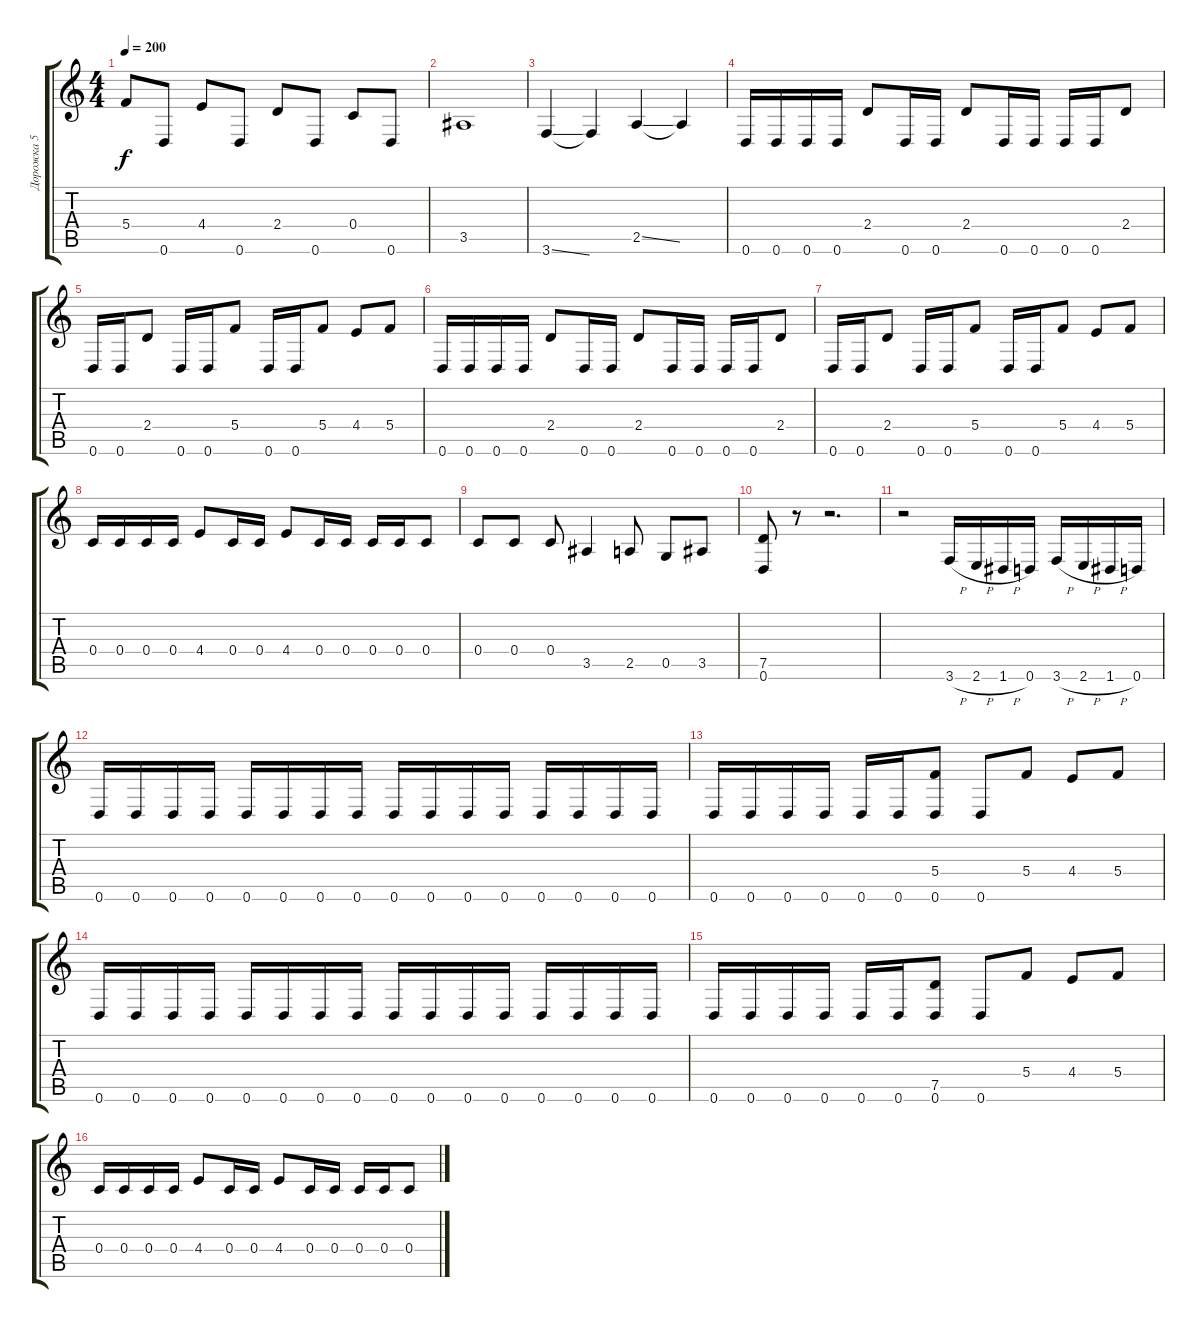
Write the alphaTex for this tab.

\track ("Дорожка 5" "Дорожка 5") {instrument electricbasspick}
\staff {score tabs}
\tuning (D4 A3 F3 C3 G2 D2) {hide}
\ts (4 4)
\tempo 200
\clef g2
\ks c
5.4.8{dy f} 0.6.8 4.4.8 0.6.8 2.4.8 0.6.8 0.4.8 0.6.8 |
3.5.1 |
3.6{ss}.4 3.6{t}.4 2.5{ss}.4 2.5{t}.4 |
0.6.16 0.6.16 0.6.16 0.6.16 2.4.8 0.6.16 0.6.16 2.4.8 0.6.16 0.6.16 0.6.16 0.6.16 2.4.8 |
0.6.16 0.6.16 2.4.8 0.6.16 0.6.16 5.4.8 0.6.16 0.6.16 5.4.8 4.4.8 5.4.8 |
0.6.16 0.6.16 0.6.16 0.6.16 2.4.8 0.6.16 0.6.16 2.4.8 0.6.16 0.6.16 0.6.16 0.6.16 2.4.8 |
0.6.16 0.6.16 2.4.8 0.6.16 0.6.16 5.4.8 0.6.16 0.6.16 5.4.8 4.4.8 5.4.8 |
0.4.16 0.4.16 0.4.16 0.4.16 4.4.8 0.4.16 0.4.16 4.4.8 0.4.16 0.4.16 0.4.16 0.4.16 0.4.8 |
0.4.8 0.4.8 0.4.8 3.5.4 2.5.8 0.5.8 3.5.8 |
(7.5 0.6).8 r.8 r.2{d} |
r.2 3.6{h}.16 2.6{h}.16 1.6{h}.16 0.6.16 3.6{h}.16 2.6{h}.16 1.6{h}.16 0.6.16 |
0.6.16 0.6.16 0.6.16 0.6.16 0.6.16 0.6.16 0.6.16 0.6.16 0.6.16 0.6.16 0.6.16 0.6.16 0.6.16 0.6.16 0.6.16 0.6.16 |
0.6.16 0.6.16 0.6.16 0.6.16 0.6.16 0.6.16 (5.4 0.6).8 0.6.8 5.4.8 4.4.8 5.4.8 |
0.6.16 0.6.16 0.6.16 0.6.16 0.6.16 0.6.16 0.6.16 0.6.16 0.6.16 0.6.16 0.6.16 0.6.16 0.6.16 0.6.16 0.6.16 0.6.16 |
0.6.16 0.6.16 0.6.16 0.6.16 0.6.16 0.6.16 (7.5 0.6).8 0.6.8 5.4.8 4.4.8 5.4.8 |
0.4.16 0.4.16 0.4.16 0.4.16 4.4.8 0.4.16 0.4.16 4.4.8 0.4.16 0.4.16 0.4.16 0.4.16 0.4.8
